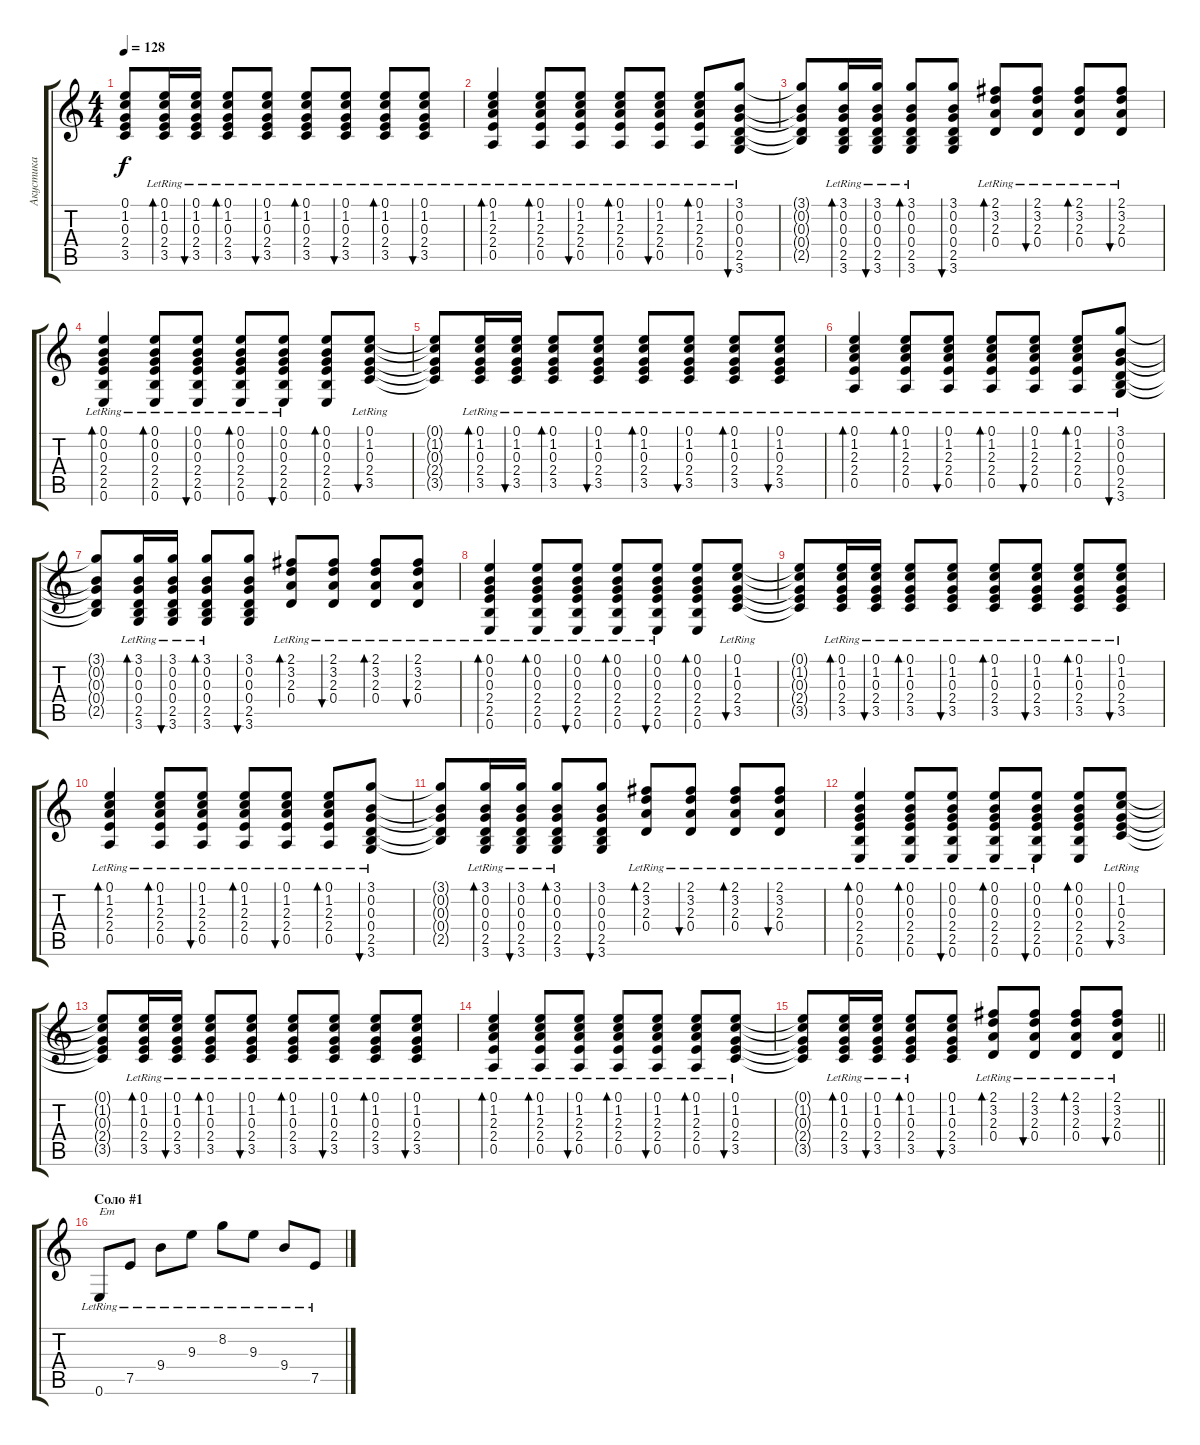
\track ("Акустика" "Акустика") {instrument acousticguitarsteel}
\staff {score tabs}
\tuning (E4 B3 G3 D3 A2 E2) {hide}
\ts (4 4)
\tempo 128
\clef g2
\ks c
(0.1{t} 1.2{t} 0.3{t} 2.4{t} 3.5{t}).8{dy f} (0.1{lr} 1.2{lr} 0.3{lr} 2.4{lr} 3.5{lr}).16{bd 60} (0.1{lr} 1.2{lr} 0.3{lr} 2.4{lr} 3.5{lr}).16{bu 60} (0.1{lr} 1.2{lr} 0.3{lr} 2.4{lr} 3.5{lr}).8{bd 60} (0.1{lr} 1.2{lr} 0.3{lr} 2.4{lr} 3.5{lr}).8{bu 60} (0.1{lr} 1.2{lr} 0.3{lr} 2.4{lr} 3.5{lr}).8{bd 60} (0.1{lr} 1.2{lr} 0.3{lr} 2.4{lr} 3.5{lr}).8{bu 60} (0.1{lr} 1.2{lr} 0.3{lr} 2.4{lr} 3.5{lr}).8{bd 60} (0.1{lr} 1.2{lr} 0.3{lr} 2.4{lr} 3.5{lr}).8{bu 60} |
(0.1{lr} 1.2{lr} 2.3{lr} 2.4{lr} 0.5{lr}).4{bd 60} (0.1{lr} 1.2{lr} 2.3{lr} 2.4{lr} 0.5{lr}).8{bd 60} (0.1{lr} 1.2{lr} 2.3{lr} 2.4{lr} 0.5{lr}).8{bu 60} (0.1{lr} 1.2{lr} 2.3{lr} 2.4{lr} 0.5{lr}).8{bd 60} (0.1{lr} 1.2{lr} 2.3{lr} 2.4{lr} 0.5{lr}).8{bu 60} (0.1{lr} 1.2{lr} 2.3{lr} 2.4{lr} 0.5{lr}).8{bd 60} (3.1{lr} 0.2{lr} 0.3{lr} 0.4{lr} 2.5{lr} 3.6{lr}).8{bu 60} |
(3.1{t} 0.2{t} 0.3{t} 0.4{t} 2.5{t}).8 (3.1{lr} 0.2{lr} 0.3{lr} 0.4{lr} 2.5{lr} 3.6{lr}).16{bd 60} (3.1{lr} 0.2{lr} 0.3{lr} 0.4{lr} 2.5{lr} 3.6{lr}).16{bu 60} (3.1{lr} 0.2{lr} 0.3{lr} 0.4{lr} 2.5{lr} 3.6{lr}).8{bd 60} (3.1 0.2 0.3 0.4 2.5 3.6).8{bu 60} (2.1{lr} 3.2{lr} 2.3{lr} 0.4{lr}).8{bd 60} (2.1{lr} 3.2{lr} 2.3{lr} 0.4{lr}).8{bu 60} (2.1{lr} 3.2{lr} 2.3{lr} 0.4{lr}).8{bd 60} (2.1{lr} 3.2{lr} 2.3{lr} 0.4{lr}).8{bu 60} |
(0.1{lr} 0.2{lr} 0.3{lr} 2.4{lr} 2.5{lr} 0.6{lr}).4{bd 120} (0.1{lr} 0.2{lr} 0.3{lr} 2.4{lr} 2.5{lr} 0.6{lr}).8{bd 60} (0.1{lr} 0.2{lr} 0.3{lr} 2.4{lr} 2.5{lr} 0.6{lr}).8{bu 60} (0.1{lr} 0.2{lr} 0.3{lr} 2.4{lr} 2.5{lr} 0.6{lr}).8{bd 60} (0.1{lr} 0.2{lr} 0.3{lr} 2.4{lr} 2.5{lr} 0.6{lr}).8{bu 60} (0.1 0.2 0.3 2.4 2.5 0.6).8{bd 60} (0.1{lr} 1.2{lr} 0.3{lr} 2.4{lr} 3.5{lr}).8{bu 60} |
(0.1{t} 1.2{t} 0.3{t} 2.4{t} 3.5{t}).8 (0.1{lr} 1.2{lr} 0.3{lr} 2.4{lr} 3.5{lr}).16{bd 60} (0.1{lr} 1.2{lr} 0.3{lr} 2.4{lr} 3.5{lr}).16{bu 60} (0.1{lr} 1.2{lr} 0.3{lr} 2.4{lr} 3.5{lr}).8{bd 60} (0.1{lr} 1.2{lr} 0.3{lr} 2.4{lr} 3.5{lr}).8{bu 60} (0.1{lr} 1.2{lr} 0.3{lr} 2.4{lr} 3.5{lr}).8{bd 60} (0.1{lr} 1.2{lr} 0.3{lr} 2.4{lr} 3.5{lr}).8{bu 60} (0.1{lr} 1.2{lr} 0.3{lr} 2.4{lr} 3.5{lr}).8{bd 60} (0.1{lr} 1.2{lr} 0.3{lr} 2.4{lr} 3.5{lr}).8{bu 60} |
(0.1{lr} 1.2{lr} 2.3{lr} 2.4{lr} 0.5{lr}).4{bd 60} (0.1{lr} 1.2{lr} 2.3{lr} 2.4{lr} 0.5{lr}).8{bd 60} (0.1{lr} 1.2{lr} 2.3{lr} 2.4{lr} 0.5{lr}).8{bu 60} (0.1{lr} 1.2{lr} 2.3{lr} 2.4{lr} 0.5{lr}).8{bd 60} (0.1{lr} 1.2{lr} 2.3{lr} 2.4{lr} 0.5{lr}).8{bu 60} (0.1{lr} 1.2{lr} 2.3{lr} 2.4{lr} 0.5{lr}).8{bd 60} (3.1{lr} 0.2{lr} 0.3{lr} 0.4{lr} 2.5{lr} 3.6{lr}).8{bu 60} |
(3.1{t} 0.2{t} 0.3{t} 0.4{t} 2.5{t}).8 (3.1{lr} 0.2{lr} 0.3{lr} 0.4{lr} 2.5{lr} 3.6{lr}).16{bd 60} (3.1{lr} 0.2{lr} 0.3{lr} 0.4{lr} 2.5{lr} 3.6{lr}).16{bu 60} (3.1{lr} 0.2{lr} 0.3{lr} 0.4{lr} 2.5{lr} 3.6{lr}).8{bd 60} (3.1 0.2 0.3 0.4 2.5 3.6).8{bu 60} (2.1{lr} 3.2{lr} 2.3{lr} 0.4{lr}).8{bd 60} (2.1{lr} 3.2{lr} 2.3{lr} 0.4{lr}).8{bu 60} (2.1{lr} 3.2{lr} 2.3{lr} 0.4{lr}).8{bd 60} (2.1{lr} 3.2{lr} 2.3{lr} 0.4{lr}).8{bu 60} |
(0.1{lr} 0.2{lr} 0.3{lr} 2.4{lr} 2.5{lr} 0.6{lr}).4{bd 120} (0.1{lr} 0.2{lr} 0.3{lr} 2.4{lr} 2.5{lr} 0.6{lr}).8{bd 60} (0.1{lr} 0.2{lr} 0.3{lr} 2.4{lr} 2.5{lr} 0.6{lr}).8{bu 60} (0.1{lr} 0.2{lr} 0.3{lr} 2.4{lr} 2.5{lr} 0.6{lr}).8{bd 60} (0.1{lr} 0.2{lr} 0.3{lr} 2.4{lr} 2.5{lr} 0.6{lr}).8{bu 60} (0.1 0.2 0.3 2.4 2.5 0.6).8{bd 60} (0.1{lr} 1.2{lr} 0.3{lr} 2.4{lr} 3.5{lr}).8{bu 60} |
(0.1{t} 1.2{t} 0.3{t} 2.4{t} 3.5{t}).8 (0.1{lr} 1.2{lr} 0.3{lr} 2.4{lr} 3.5{lr}).16{bd 60} (0.1{lr} 1.2{lr} 0.3{lr} 2.4{lr} 3.5{lr}).16{bu 60} (0.1{lr} 1.2{lr} 0.3{lr} 2.4{lr} 3.5{lr}).8{bd 60} (0.1{lr} 1.2{lr} 0.3{lr} 2.4{lr} 3.5{lr}).8{bu 60} (0.1{lr} 1.2{lr} 0.3{lr} 2.4{lr} 3.5{lr}).8{bd 60} (0.1{lr} 1.2{lr} 0.3{lr} 2.4{lr} 3.5{lr}).8{bu 60} (0.1{lr} 1.2{lr} 0.3{lr} 2.4{lr} 3.5{lr}).8{bd 60} (0.1{lr} 1.2{lr} 0.3{lr} 2.4{lr} 3.5{lr}).8{bu 60} |
(0.1{lr} 1.2{lr} 2.3{lr} 2.4{lr} 0.5{lr}).4{bd 60} (0.1{lr} 1.2{lr} 2.3{lr} 2.4{lr} 0.5{lr}).8{bd 60} (0.1{lr} 1.2{lr} 2.3{lr} 2.4{lr} 0.5{lr}).8{bu 60} (0.1{lr} 1.2{lr} 2.3{lr} 2.4{lr} 0.5{lr}).8{bd 60} (0.1{lr} 1.2{lr} 2.3{lr} 2.4{lr} 0.5{lr}).8{bu 60} (0.1{lr} 1.2{lr} 2.3{lr} 2.4{lr} 0.5{lr}).8{bd 60} (3.1{lr} 0.2{lr} 0.3{lr} 0.4{lr} 2.5{lr} 3.6{lr}).8{bu 60} |
(3.1{t} 0.2{t} 0.3{t} 0.4{t} 2.5{t}).8 (3.1{lr} 0.2{lr} 0.3{lr} 0.4{lr} 2.5{lr} 3.6{lr}).16{bd 60} (3.1{lr} 0.2{lr} 0.3{lr} 0.4{lr} 2.5{lr} 3.6{lr}).16{bu 60} (3.1{lr} 0.2{lr} 0.3{lr} 0.4{lr} 2.5{lr} 3.6{lr}).8{bd 60} (3.1 0.2 0.3 0.4 2.5 3.6).8{bu 60} (2.1{lr} 3.2{lr} 2.3{lr} 0.4{lr}).8{bd 60} (2.1{lr} 3.2{lr} 2.3{lr} 0.4{lr}).8{bu 60} (2.1{lr} 3.2{lr} 2.3{lr} 0.4{lr}).8{bd 60} (2.1{lr} 3.2{lr} 2.3{lr} 0.4{lr}).8{bu 60} |
(0.1{lr} 0.2{lr} 0.3{lr} 2.4{lr} 2.5{lr} 0.6{lr}).4{bd 120} (0.1{lr} 0.2{lr} 0.3{lr} 2.4{lr} 2.5{lr} 0.6{lr}).8{bd 60} (0.1{lr} 0.2{lr} 0.3{lr} 2.4{lr} 2.5{lr} 0.6{lr}).8{bu 60} (0.1{lr} 0.2{lr} 0.3{lr} 2.4{lr} 2.5{lr} 0.6{lr}).8{bd 60} (0.1{lr} 0.2{lr} 0.3{lr} 2.4{lr} 2.5{lr} 0.6{lr}).8{bu 60} (0.1 0.2 0.3 2.4 2.5 0.6).8{bd 60} (0.1{lr} 1.2{lr} 0.3{lr} 2.4{lr} 3.5{lr}).8{bu 60} |
(0.1{t} 1.2{t} 0.3{t} 2.4{t} 3.5{t}).8 (0.1{lr} 1.2{lr} 0.3{lr} 2.4{lr} 3.5{lr}).16{bd 60} (0.1{lr} 1.2{lr} 0.3{lr} 2.4{lr} 3.5{lr}).16{bu 60} (0.1{lr} 1.2{lr} 0.3{lr} 2.4{lr} 3.5{lr}).8{bd 60} (0.1{lr} 1.2{lr} 0.3{lr} 2.4{lr} 3.5{lr}).8{bu 60} (0.1{lr} 1.2{lr} 0.3{lr} 2.4{lr} 3.5{lr}).8{bd 60} (0.1{lr} 1.2{lr} 0.3{lr} 2.4{lr} 3.5{lr}).8{bu 60} (0.1{lr} 1.2{lr} 0.3{lr} 2.4{lr} 3.5{lr}).8{bd 60} (0.1{lr} 1.2{lr} 0.3{lr} 2.4{lr} 3.5{lr}).8{bu 60} |
(0.1{lr} 1.2{lr} 2.3{lr} 2.4{lr} 0.5{lr}).4{bd 60} (0.1{lr} 1.2{lr} 2.3{lr} 2.4{lr} 0.5{lr}).8{bd 60} (0.1{lr} 1.2{lr} 2.3{lr} 2.4{lr} 0.5{lr}).8{bu 60} (0.1{lr} 1.2{lr} 2.3{lr} 2.4{lr} 0.5{lr}).8{bd 60} (0.1{lr} 1.2{lr} 2.3{lr} 2.4{lr} 0.5{lr}).8{bu 60} (0.1{lr} 1.2{lr} 2.3{lr} 2.4{lr} 0.5{lr}).8{bd 60} (0.1{lr} 1.2{lr} 0.3{lr} 2.4{lr} 3.5{lr}).8{bu 60} |
\barLineRight lightlight
(0.1{t} 1.2{t} 0.3{t} 2.4{t} 3.5{t}).8 (0.1{lr} 1.2{lr} 0.3{lr} 2.4{lr} 3.5{lr}).16{bd 60} (0.1{lr} 1.2{lr} 0.3{lr} 2.4{lr} 3.5{lr}).16{bu 60} (0.1{lr} 1.2{lr} 0.3{lr} 2.4{lr} 3.5{lr}).8{bd 60} (0.1 1.2 0.3 2.4 3.5).8{bu 60} (2.1{lr} 3.2{lr} 2.3{lr} 0.4{lr}).8{bd 60} (2.1{lr} 3.2{lr} 2.3{lr} 0.4{lr}).8{bu 60} (2.1{lr} 3.2{lr} 2.3{lr} 0.4{lr}).8{bd 60} (2.1{lr} 3.2{lr} 2.3{lr} 0.4{lr}).8{bu 60} |
\section ("" "Соло #1")
0.6{lr}.8{txt "Em"} 7.5{lr}.8 9.4{lr}.8 9.3{lr}.8 8.2{lr}.8 9.3{lr}.8 9.4{lr}.8 7.5{lr}.8
